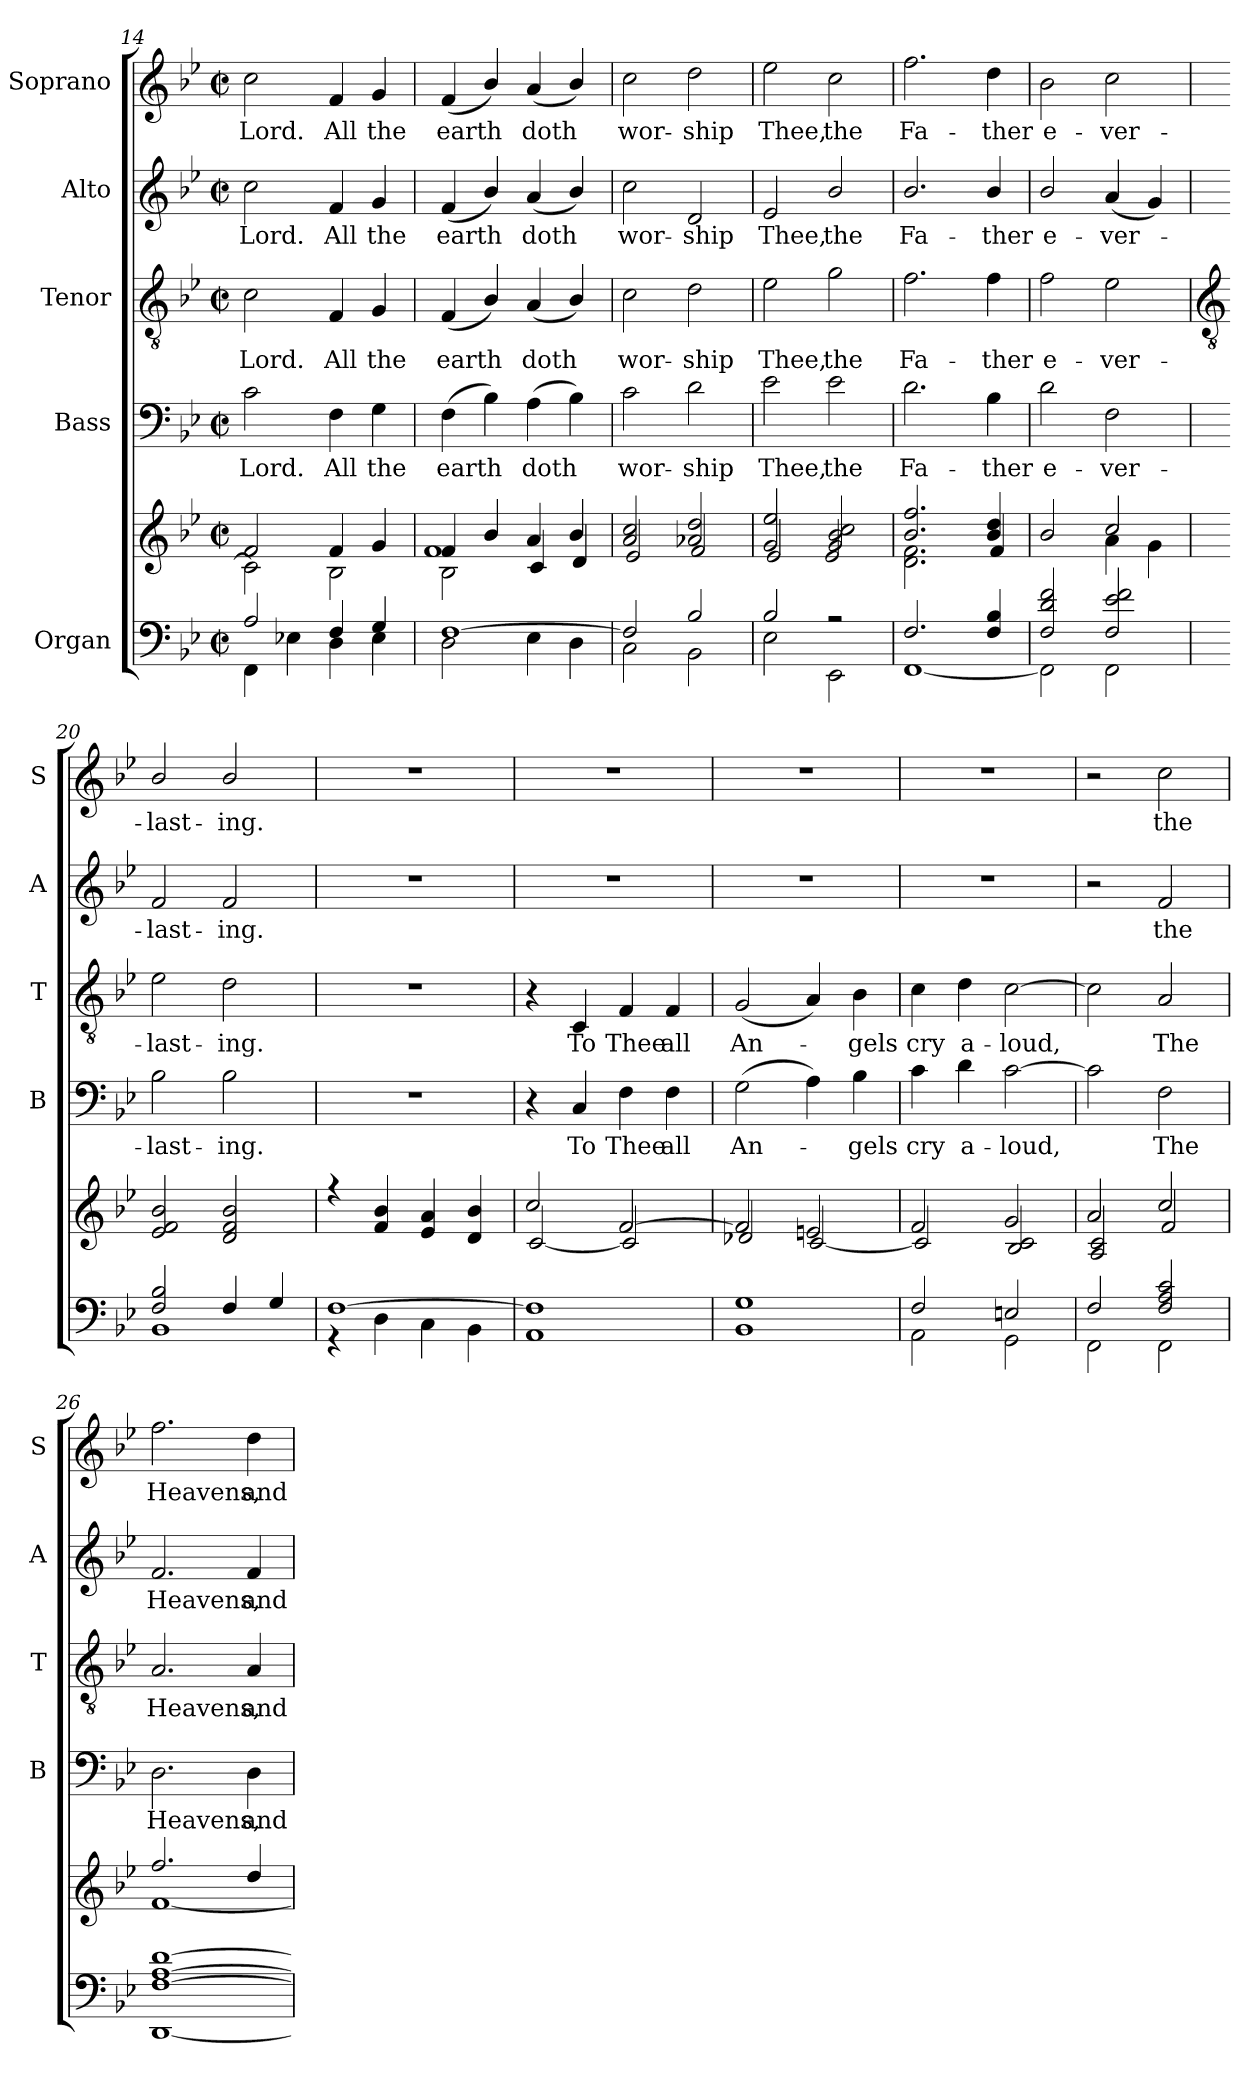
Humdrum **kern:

**kern	**kern	**kern	**text	**kern	**text	**kern	**text	**kern	**text
*part5	*part5	*part4	*part4	*part3	*part3	*part2	*part2	*part1	*part1
*staff6	*staff5	*staff4	*staff4	*staff3	*staff3	*staff2	*staff2	*staff1	*staff1
*I"Organ	*	*I"Bass	*	*I"Tenor	*	*I"Alto	*	*I"Soprano	*
*	*	*I'B	*	*I'T	*	*I'A	*	*I'S	*
*clefF4	*clefG2	*clefF4	*	*clefGv2	*	*clefG2	*	*clefG2	*
*k[b-e-]	*k[b-e-]	*k[b-e-]	*	*k[b-e-]	*	*k[b-e-]	*	*k[b-e-]	*
*B-:	*B-:	*B-:	*	*B-:	*	*B-:	*	*B-:	*
*M2/2	*M2/2	*M2/2	*	*M2/2	*	*M2/2	*	*M2/2	*
*met(c|)	*met(c|)	*met(c|)	*	*met(c|)	*	*met(c|)	*	*met(c|)	*
=14	=14	=14	=14	=14	=14	=14	=14	=14	=14
*^	*^	*	*	*	*	*	*	*	*
*	*	*	*^	*	*	*	*	*	*	*	*
!	!	!	!	!	!	!LO:LY:b	!	!LO:LY:b	!	!LO:LY:b	!	!LO:LY:b
2A/	4FF\	2f	1ryy	2c\]	2c	Lord.	2c	Lord.	2cc	Lord.	2cc	Lord.
.	4E-X\	.	.	.	.	.	.	.	.	.	.	.
!	!	!	!	!	!	!LO:LY:b	!	!LO:LY:b	!	!LO:LY:b	!	!LO:LY:b
4F/	4D\	4f	.	2B-\	4F	All	4F	All	4f	All	4f	All
!	!	!	!	!	!	!LO:LY:b	!	!LO:LY:b	!	!LO:LY:b	!	!LO:LY:b
4G/	4E-\	4g	.	.	4G	the	4G	the	4g	the	4g	the
=15	=15	=15	=15	=15	=15	=15	=15	=15	=15	=15	=15	=15
!	!	!	!	!	!	!LO:LY:b	!	!LO:LY:b	!	!LO:LY:b	!	!LO:LY:b
[1F/	2D\	4f	1f/	2B-\	(>4F	earth	(<4F	earth	(<4f	earth	(<4f	earth
.	.	4b-/	.	.	4B-)	.	4B-/)	.	4b-/)	.	4b-/)	.
!	!	!	!	!	!	!LO:LY:b	!	!LO:LY:b	!	!LO:LY:b	!	!LO:LY:b
.	4E-\	4a	.	4c/	(>4A	doth	(<4A	doth	(<4a	doth	(<4a	doth
.	4D\	4b-/	.	4d/	4B-)	.	4B-/)	.	4b-/)	.	4b-/)	.
=16	=16	=16	=16	=16	=16	=16	=16	=16	=16	=16	=16	=16
!	!	!	!	!	!	!LO:LY:b	!	!LO:LY:b	!	!LO:LY:b	!	!LO:LY:b
2F/]	2C\	2a/ 2cc/	1ryy	2e-/	2c	wor-	2c	wor-	2cc	wor-	2cc	wor-
!	!	!	!	!	!	!LO:LY:b	!	!LO:LY:b	!	!LO:LY:b	!	!LO:LY:b
2B-/	2BB-\	2a-X/ 2dd/	.	2f/	2d	-ship	2d	-ship	2d	-ship	2dd	-ship
=17	=17	=17	=17	=17	=17	=17	=17	=17	=17	=17	=17	=17
!	!	!	!	!	!	!LO:LY:b	!	!LO:LY:b	!	!LO:LY:b	!	!LO:LY:b
2B-/	2E-\	2g/ 2ee-/	1ryy	2e-/	2e-	Thee,	2e-	Thee,	2e-	Thee,	2ee-	Thee,
!	!	!	!	!	!	!LO:LY:b	!	!LO:LY:b	!	!LO:LY:b	!	!LO:LY:b
2r	2EE-\	2g 2b- 2cc	.	2e-/	2e-	the	2g	the	2b-/	the	2cc	the
=18	=18	=18	=18	=18	=18	=18	=18	=18	=18	=18	=18	=18
!	!	!	!	!	!	!LO:LY:b	!	!LO:LY:b	!	!LO:LY:b	!	!LO:LY:b
2.F/	[1FF\	2.b- 2.ff	1ryy	2.d\ 2.f\	2.d	Fa-	2.f	Fa-	2.b-/	Fa-	2.ff	Fa-
!	!	!	!	!	!	!LO:LY:b	!	!LO:LY:b	!	!LO:LY:b	!	!LO:LY:b
4F/ 4B-/	.	4b-/ 4dd/	.	4f/	4B-	-ther	4f	-ther	4b-/	-ther	4dd	-ther
=19	=19	=19	=19	=19	=19	=19	=19	=19	=19	=19	=19	=19
!	!	!	!	!	!	!LO:LY:b	!	!LO:LY:b	!	!LO:LY:b	!	!LO:LY:b
2F/ 2d/ 2f/	2FF\]	2b-	1ryy	2ryy	2d	e-	2f	e-	2b-/	e-	2b-	e-
!	!	!	!	!	!	!LO:LY:b	!	!LO:LY:b	!	!LO:LY:b	!	!LO:LY:b
2F/ 2e-/ 2f/	2FF\	2cc/	.	4a\	2F	-ver-	2e-	-ver-	(<4a	-ver-	2cc	-ver-
.	.	.	.	4g\	.	.	.	.	4g)	.	.	.
*	*	*v	*v	*v	*	*	*	*	*	*	*	*
!!LO:LB:g=z
=20	=20	=20	=20	=20	=20	=20	=20	=20	=20	=20
*	*	*	*	*	*clefGv2	*	*	*	*	*
*	*	*^	*	*	*	*	*	*	*	*
*	*	*	*^	*	*	*	*	*	*	*	*
!	!	!	!	!	!	!LO:LY:b	!	!LO:LY:b	!	!LO:LY:b	!	!LO:LY:b
*	*	*	*v	*v	*	*	*	*	*	*	*	*
2F/ 2B-/	1BB-\	2e- 2f 2b-	1ryy	2B-	-last-	2e-	-last-	2f	last-	2b-/	-last-
!	!	!	!	!	!LO:LY:b	!	!LO:LY:b	!	!LO:LY:b	!	!LO:LY:b
4F/	.	2d 2f 2b-	.	2B-	-ing.	2d	-ing.	2f	-ing.	2b-/	-ing.
4G/	.	.	.	.	.	.	.	.	.	.	.
=21	=21	=21	=21	=21	=21	=21	=21	=21	=21	=21	=21
[1F/	4r	4r	1ryy	1r	.	1r	.	1r	.	1r	.
.	4D\	4f 4b-	.	.	.	.	.	.	.	.	.
.	4C\	4e- 4a	.	.	.	.	.	.	.	.	.
.	4BB-\	4d 4b-	.	.	.	.	.	.	.	.	.
=22	=22	=22	=22	=22	=22	=22	=22	=22	=22	=22	=22
1F/]	1AA\	2cc/	[2c/	4r	.	4r	.	1r	.	1r	.
!	!	!	!	!	!LO:LY:b	!	!LO:LY:b	!	!	!	!
.	.	.	.	4C	To	4C	To	.	.	.	.
!	!	!	!	!	!LO:LY:b	!	!LO:LY:b	!	!	!	!
.	.	[2f	2c/]	4F	Thee	4F	Thee	.	.	.	.
!	!	!	!	!	!LO:LY:b	!	!LO:LY:b	!	!	!	!
.	.	.	.	4F	all	4F	all	.	.	.	.
=23	=23	=23	=23	=23	=23	=23	=23	=23	=23	=23	=23
!	!	!	!	!	!LO:LY:b	!	!LO:LY:b	!	!	!	!
1G/	1BB-\	2f]	2d-X/	(>2G	An-	(<2G	An-	1r	.	1r	.
.	.	2en	[2c/	4A)	.	4A)	.	.	.	.	.
!	!	!	!	!	!LO:LY:b	!	!LO:LY:b	!	!	!	!
.	.	.	.	4B-	gels	4B-	gels	.	.	.	.
=24	=24	=24	=24	=24	=24	=24	=24	=24	=24	=24	=24
!	!	!	!	!	!LO:LY:b	!	!LO:LY:b	!	!	!	!
2F/	2AA\	2f	2c/]	4c	cry	4c	cry	1r	.	1r	.
!	!	!	!	!	!LO:LY:b	!	!LO:LY:b	!	!	!	!
.	.	.	.	4d	a-	4d	a-	.	.	.	.
!	!	!	!	!	!LO:LY:b	!	!LO:LY:b	!	!	!	!
2En/	2GG\	2g	2B-/ 2c/	[2c	-loud,	[2c	-loud,	.	.	.	.
=25	=25	=25	=25	=25	=25	=25	=25	=25	=25	=25	=25
2F/	2FF\	2a	2A/ 2c/	2c]	.	2c]	.	2r	.	2r	.
!	!	!	!	!	!LO:LY:b	!	!LO:LY:b	!	!LO:LY:b	!	!LO:LY:b
2F/ 2A/ 2c/	2FF\	2cc/	2f/	2F	The	2A	The	2f	the	2cc	the
=26	=26	=26	=26	=26	=26	=26	=26	=26	=26	=26	=26
!	!	!	!	!	!LO:LY:b	!	!LO:LY:b	!	!LO:LY:b	!	!LO:LY:b
[1F/ [1A/ [1d/	[1DD\	2.ff/	[1f/	2.D	Heavens,	2.A	Heavens,	2.f	Heavens,	2.ff	Heavens,
!	!	!	!	!	!LO:LY:b	!	!LO:LY:b	!	!LO:LY:b	!	!LO:LY:b
.	.	4dd/	.	4D	and	4A	and	4f	and	4dd	and
*v	*v	*	*	*	*	*	*	*	*	*	*
*	*v	*v	*	*	*	*	*	*	*	*
=	=	=	=	=	=	=	=	=	=
*-	*-	*-	*-	*-	*-	*-	*-	*-	*-
